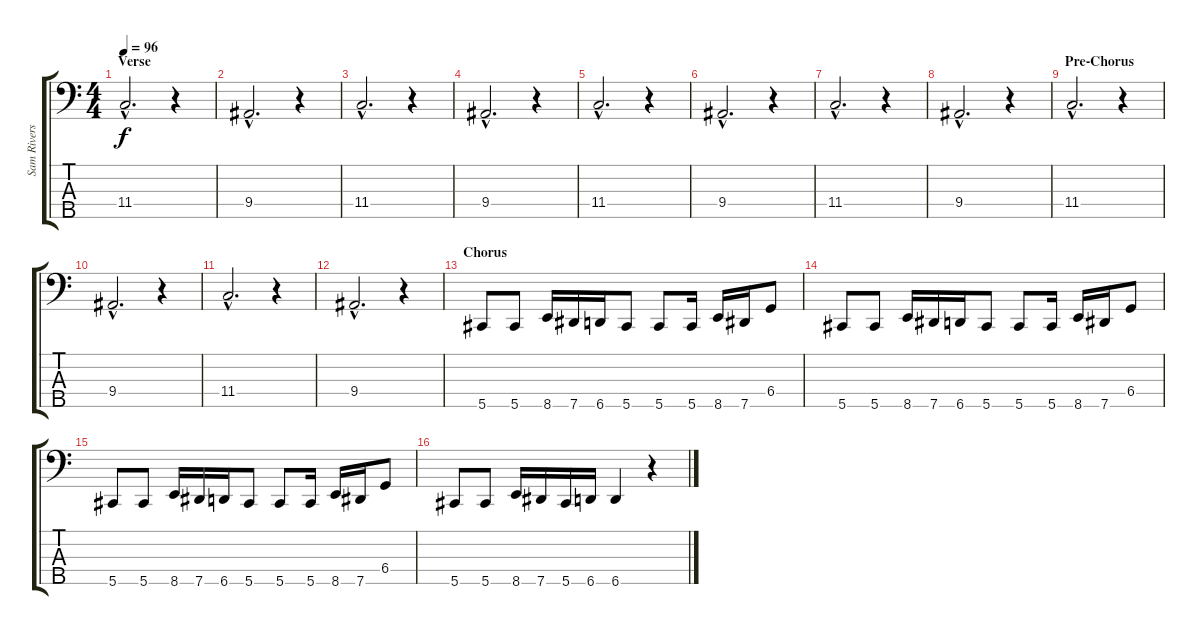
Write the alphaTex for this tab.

\track ("Sam Rivers" "Sam Rivers") {instrument electricbassfinger}
\staff {score tabs}
\tuning (E2 B1 Gb1 Db1 Ab0) {hide}
\ts (4 4)
\section ("" "Verse")
\tempo 96
\clef f4
\ks c
11.4{hac}.2{d dy f} r.4 |
9.4{hac}.2{d} r.4 |
11.4{hac}.2{d} r.4 |
9.4{hac}.2{d} r.4 |
11.4{hac}.2{d} r.4 |
9.4{hac}.2{d} r.4 |
11.4{hac}.2{d} r.4 |
9.4{hac}.2{d} r.4 |
\section ("" "Pre-Chorus")
11.4{hac}.2{d} r.4 |
9.4{hac}.2{d} r.4 |
11.4{hac}.2{d} r.4 |
9.4{hac}.2{d} r.4 |
\section ("" "Chorus")
5.5.8 5.5.8 8.5.16 7.5.16 6.5.16 5.5.8 5.5.8 5.5.16 8.5.16 7.5.16 6.4.8 |
5.5.8 5.5.8 8.5.16 7.5.16 6.5.16 5.5.8 5.5.8 5.5.16 8.5.16 7.5.16 6.4.8 |
5.5.8 5.5.8 8.5.16 7.5.16 6.5.16 5.5.8 5.5.8 5.5.16 8.5.16 7.5.16 6.4.8 |
5.5.8 5.5.8 8.5.16 7.5.16 5.5.16 6.5.16 6.5.4 r.4
